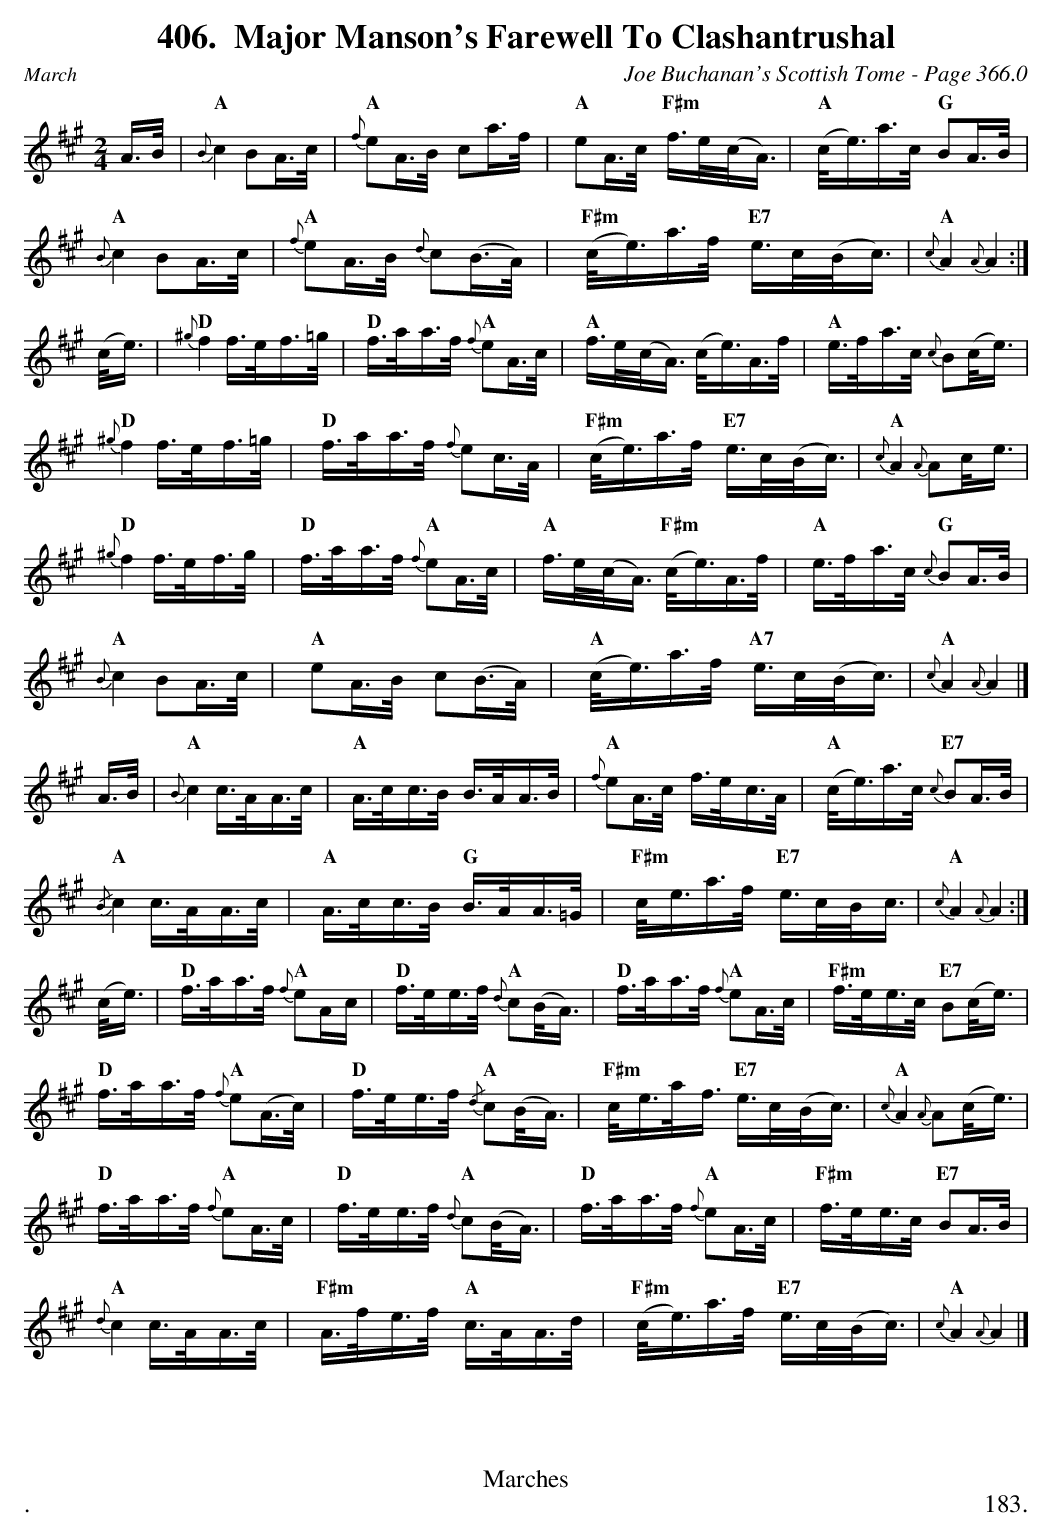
X:1
T:Major Manson's Farewell To Clashantrushal
C:Joe Buchanan's Scottish Tome - Page 366.0
L:1/8
M:2/4
K:A
A/>B/ | "A"{B}c2 BA/>c/ | "A"{f}eA/>B/ ca/>f/ | "A"eA/>c/ "F#m"f/>e/(c/<A/) | "A"(c/<e/)a/>c/ "G"BA/>B/ |
"A"{B}c2 BA/>c/ | "A"{f}eA/>B/ {d}c(B/>A/) | "F#m"(c/<e/)a/>f/ "E7"e/>c/(B/<c/) | "A"{c}A2 {A}A2 :|
(c/<e/) | "D"{^g}f2 f/>e/f/>=g/ | "D"f/>a/a/>f/ "A"{f}eA/>c/ | "A"f/>e/(c/<A/) (c/<e/)A/>f/ | "A"e/>f/a/>c/ {c}B(c/<e/) |
"D"{^g}f2 f/>e/f/>=g/ | "D"f/>a/a/>f/ {f}ec/>A/ | "F#m"(c/<e/)a/>f/ "E7"e/>c/(B/<c/) | "A"{c}A2 {A}Ac/<e/ |
"D"{^g}f2 f/>e/f/>g/ | "D"f/>a/a/>f/ "A"{f}eA/>c/ | "A"f/>e/(c/<A/) "F#m"(c/<e/)A/>f/ | "A"e/>f/a/>c/ "G"{c}BA/>B/ |
"A"{B}c2 BA/>c/ | "A"eA/>B/ c(B/>A/) | "A"(c/<e/)a/>f/ "A7"e/>c/(B/<c/) | "A"{c}A2 {A}A2 |]
A/>B/ | "A"{B}c2 c/>A/A/>c/ | "A"A/>c/c/>B/ B/>A/A/>B/ | "A"{f}eA/>c/ f/>e/c/>A/ | "A"(c/<e/)a/>c/ "E7"{c}BA/>B/ |
"A"{/B} c2 c/>A/A/>c/ | "A"A/>c/c/>B/ "G"B/>A/A/>=G/ | "F#m"c/<e/a/>f/ "E7"e/>c/B/<c/ | "A"{c}A2 {A}A2 :|
(c/<e/) | "D"f/>a/a/>f/ "A"{f}eA/c/ | "D"f/>e/e/>f/ "A"{d}c(B/<A/) | "D"f/>a/a/>f/ "A"{f}eA/>c/ | "F#m"f/>e/e/>c/ "E7"B(c/<e/) |
"D"f/>a/a/>f/ "A"{f}e(A/>c/) | "D"f/>e/e/>f/ "A"{/d}c(B/<A/) | "F#m"c/<e/a/<f/ "E7"e/>c/(B/<c/) | "A"{c}A2 {A}A(c/<e/) |
"D"f/>a/a/>f/ "A"{f}eA/>c/ | "D"f/>e/e/>f/ "A"{d}c(B/<A/) | "D"f/>a/a/>f/ "A"{f}eA/>c/ | "F#m"f/>e/e/>c/ "E7"BA/>B/ |
"A"{d}c2 c/>A/A/>c/ | "F#m"A/>f/e/>f/ "A"c/>A/A/>d/ | "F#m"(c/<e/)a/>f/ "E7"e/>c/(B/<c/) | "A"{c}A2 {A}A2 |]
